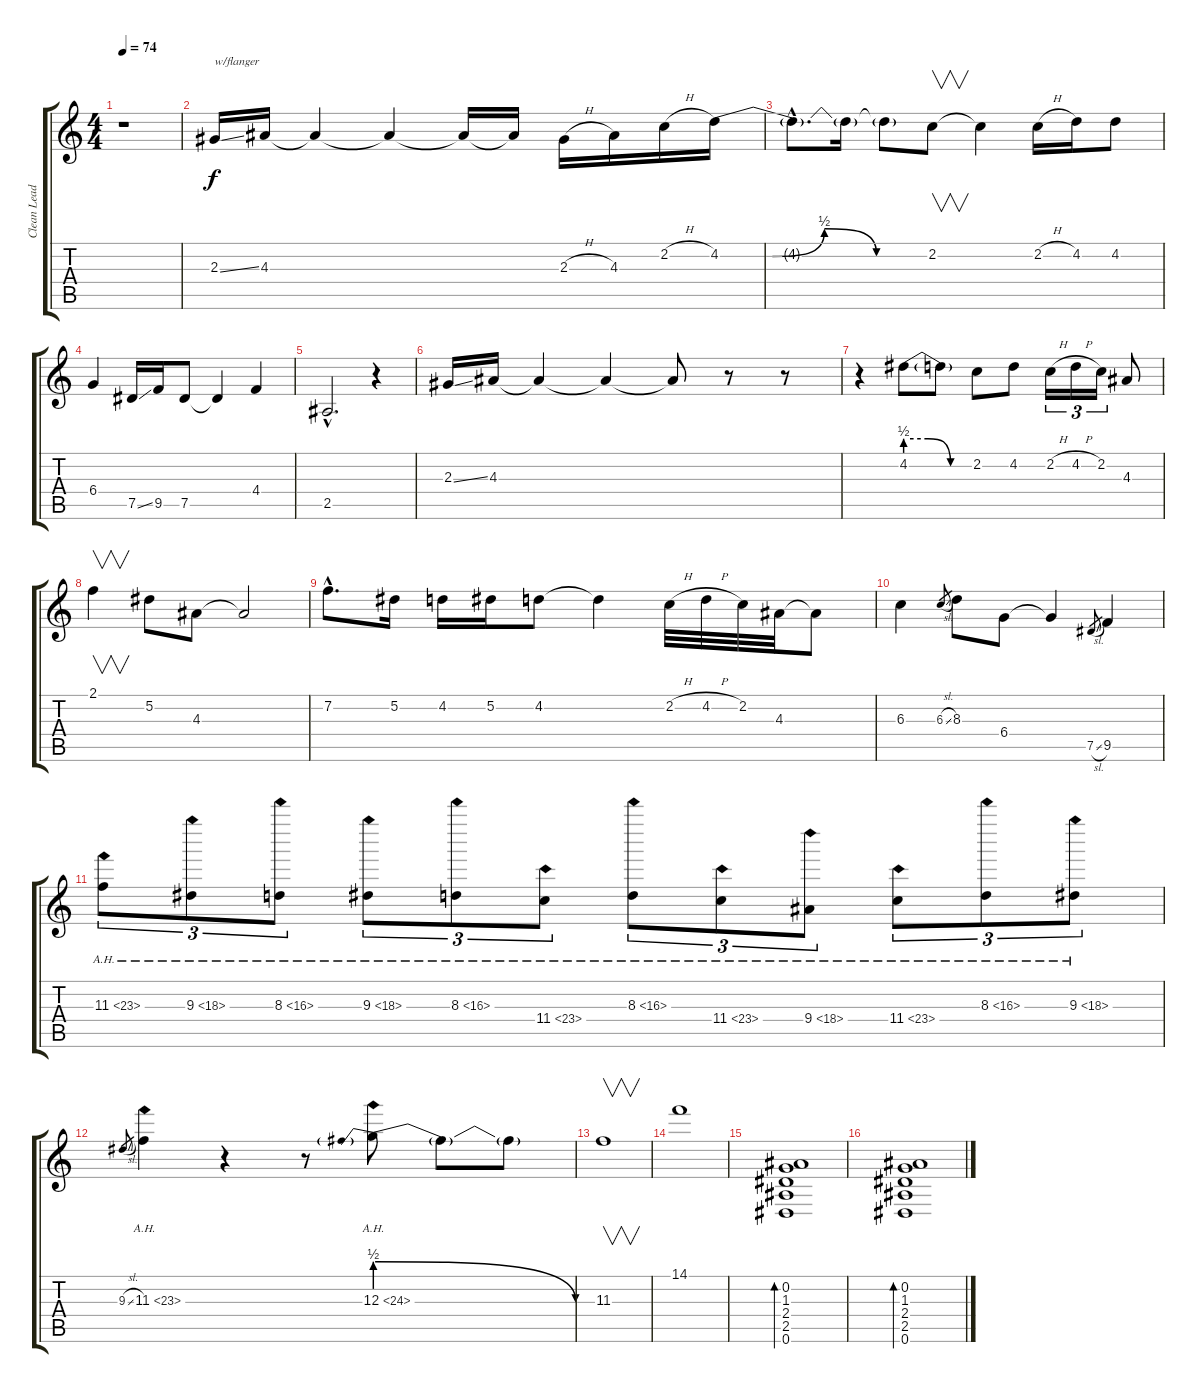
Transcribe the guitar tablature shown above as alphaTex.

\track ("Clean Lead" "Clean Lead") {instrument electricguitarjazz}
\staff {score tabs}
\tuning (Eb4 Bb3 Gb3 Db3 Ab2 Eb2) {hide}
\ts (4 4)
\tempo 74
\clef g2
\ks c
r.1{dy f instrument electricguitarjazz} |
2.3{ss}.16{txt "w/flanger"} 4.3.16 4.3{t}.4 4.3{t}.4 4.3{t}.16 4.3{t}.16 2.3{h}.16 4.3.16 2.2{h}.16 4.2{be (custom 0 0 15 0 30 2 45 0 60 0)}.16 |
4.2{hac t}.8{d} 4.2{t}.16 4.2{t}.8 2.2.8{v} 2.2{t}.4 2.2{h}.16 4.2.16 4.2.8 |
6.4.4 7.5{ss}.16 9.5.16 7.5.8 7.5{t}.4 4.4.4 |
2.5{hac}.2{d} r.4 |
2.3{ss}.16 4.3.16 4.3{t}.4 4.3{t}.4 4.3{t}.8 r.8 r.8 |
r.4 4.2{be (custom 0 2 20 2 40 0 60 0)}.8 4.2{t}.8 2.2.8 4.2.8 2.2{h}.16{tu (3 2)} 4.2{h}.16{tu (3 2)} 2.2.16{tu (3 2)} 4.3.8 |
2.1.4{v} 5.2.8 4.3.8 4.3{t}.2 |
7.2{hac}.8{d} 5.2.16 4.2.16 5.2.16 4.2.8 4.2{t}.4 2.2{h}.32 4.2{h}.32 2.2.32 4.3.32 4.3{t}.8 |
6.3.4 6.3{sl}.8{gr} 8.3.8 6.4.8 6.4{t}.4 7.5{sl}.8{gr} 9.5.4 |
11.3{ah 12}.8{tu (3 2)} 9.3{ah 9}.8{tu (3 2)} 8.3{ah 8}.8{tu (3 2)} 9.3{ah 9}.8{tu (3 2)} 8.3{ah 8}.8{tu (3 2)} 11.4{ah 12}.8{tu (3 2)} 8.3{ah 8}.8{tu (3 2)} 11.4{ah 12}.8{tu (3 2)} 9.4{ah 9}.8{tu (3 2)} 11.4{ah 12}.8{tu (3 2)} 8.3{ah 8}.8{tu (3 2)} 9.3{ah 9}.8{tu (3 2)} |
9.3{sl}.8{gr} 11.3{ah 12}.4 r.4 r.8 12.3{be (prebendrelease 0 2 60 0) ah 12}.8 12.3{t}.8 12.3{t}.8 |
11.3.1{v} |
14.1.1 |
(0.2 1.3 2.4 2.5 0.6).1{bd 60} |
(0.2 1.3 2.4 2.5 0.6).1{bd 60}
